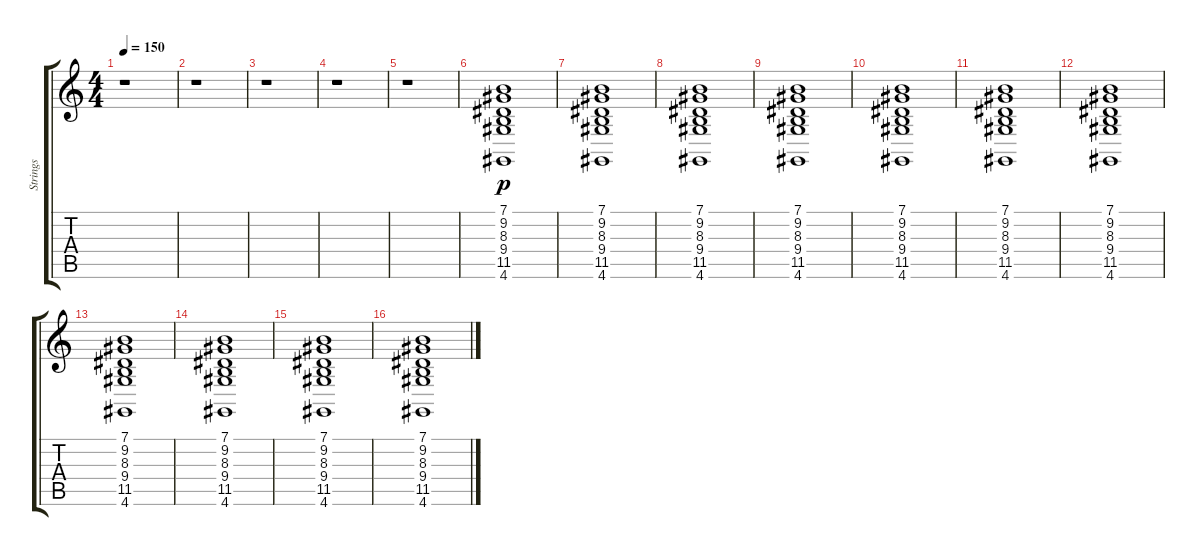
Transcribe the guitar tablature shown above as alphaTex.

\track ("Strings" "Strings") {instrument stringensemble1}
\staff {score tabs}
\tuning (E4 B3 G3 D3 A2 E2) {hide}
\ts (4 4)
\tempo 150
\clef g2
\ks c
r.1{dy p} |
r.1 |
r.1 |
r.1 |
r.1 |
(7.1 9.2 8.3 9.4 11.5 4.6).1 |
(7.1 9.2 8.3 9.4 11.5 4.6).1 |
(7.1 9.2 8.3 9.4 11.5 4.6).1 |
(7.1 9.2 8.3 9.4 11.5 4.6).1 |
(7.1 9.2 8.3 9.4 11.5 4.6).1 |
(7.1 9.2 8.3 9.4 11.5 4.6).1 |
(7.1 9.2 8.3 9.4 11.5 4.6).1 |
(7.1 9.2 8.3 9.4 11.5 4.6).1 |
(7.1 9.2 8.3 9.4 11.5 4.6).1 |
(7.1 9.2 8.3 9.4 11.5 4.6).1 |
(7.1 9.2 8.3 9.4 11.5 4.6).1
